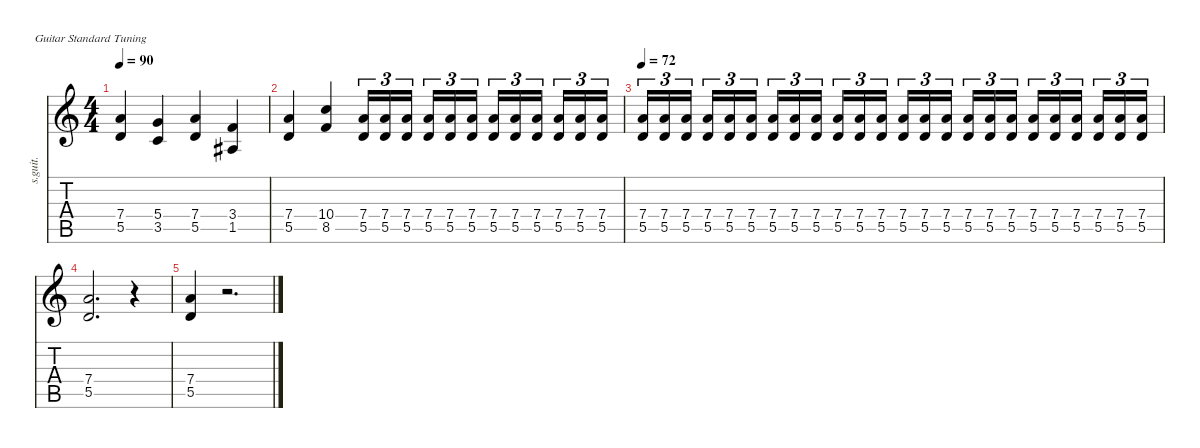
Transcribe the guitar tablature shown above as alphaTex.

\defaultSystemsLayout 4
\hideDynamics
\bracketExtendMode nobrackets
\otherSystemsTrackNameOrientation horizontal
\track ("gtr. III" "s.guit.") {defaultSystemsLayout 8 instrument acousticguitarsteel}
\staff {score tabs}
\tuning (E4 B3 G3 D3 A2 E2)
\ts (4 4)
\beaming (8 2 2 2 2)
\tempo 90
\clef g2
\ks c
(7.4 5.5).4{dy ff beam Up} (5.4 3.5).4{beam Up} (7.4 5.5).4{beam Up} (3.4 1.5{acc #}).4{beam Up} |
(7.4 5.5).4{beam Up} (10.4 8.5).4{beam Up} (7.4 5.5).16{tu (3 2) beam Up} (7.4 5.5).16{tu (3 2) beam Up} (7.4 5.5).16{tu (3 2) beam Up} (7.4 5.5).16{tu (3 2) beam Up} (7.4 5.5).16{tu (3 2) beam Up} (7.4 5.5).16{tu (3 2) beam Up} (7.4 5.5).16{tu (3 2) beam Up} (7.4 5.5).16{tu (3 2) beam Up} (7.4 5.5).16{tu (3 2) beam Up} (7.4 5.5).16{tu (3 2) beam Up} (7.4 5.5).16{tu (3 2) beam Up} (7.4 5.5).16{tu (3 2) beam Up} |
\tempo 72
(7.4 5.5).16{tu (3 2) beam Up} (7.4 5.5).16{tu (3 2) beam Up} (7.4 5.5).16{tu (3 2) beam Up} (7.4 5.5).16{tu (3 2) beam Up} (7.4 5.5).16{tu (3 2) beam Up} (7.4 5.5).16{tu (3 2) beam Up} (7.4 5.5).16{tu (3 2) beam Up} (7.4 5.5).16{tu (3 2) beam Up} (7.4 5.5).16{tu (3 2) beam Up} (7.4 5.5).16{tu (3 2) beam Up} (7.4 5.5).16{tu (3 2) beam Up} (7.4 5.5).16{tu (3 2) beam Up} (7.4 5.5).16{tu (3 2) beam Up} (7.4 5.5).16{tu (3 2) beam Up} (7.4 5.5).16{tu (3 2) beam Up} (7.4 5.5).16{tu (3 2) beam Up} (7.4 5.5).16{tu (3 2) beam Up} (7.4 5.5).16{tu (3 2) beam Up} (7.4 5.5).16{tu (3 2) beam Up} (7.4 5.5).16{tu (3 2) beam Up} (7.4 5.5).16{tu (3 2) beam Up} (7.4 5.5).16{tu (3 2) beam Up} (7.4 5.5).16{tu (3 2) beam Up} (7.4 5.5).16{tu (3 2) beam Up} |
(7.4 5.5).2{d beam Up} r.4{beam Up} |
(7.4 5.5).4{beam Up} r.2{d beam Up}
